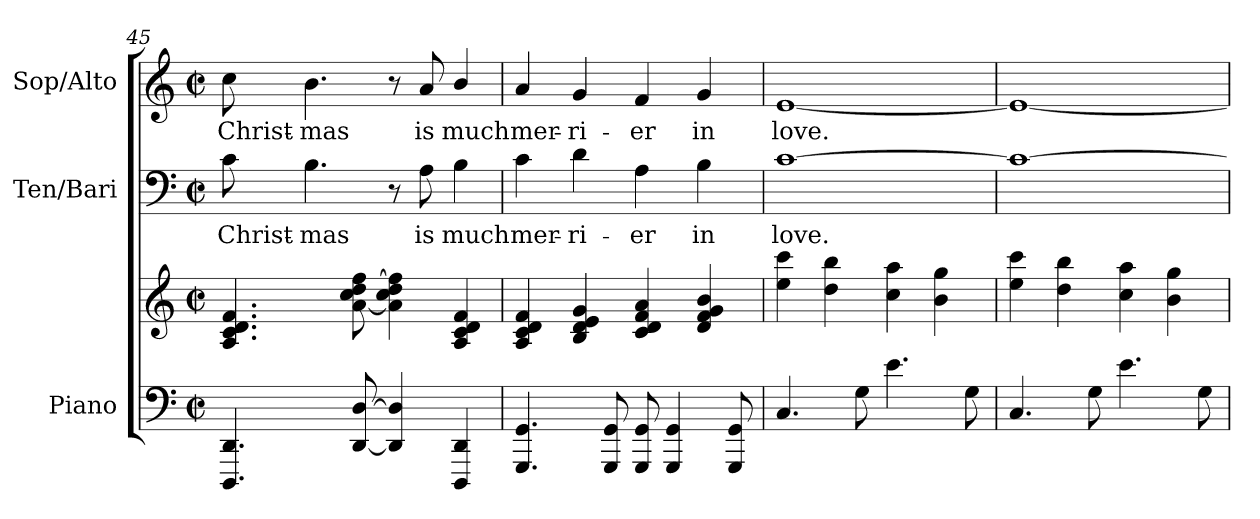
**kern	**kern	**kern	**text	**kern	**text
*part3	*part3	*part2	*part2	*part1	*part1
*staff4	*staff3	*staff2	*staff2	*staff1	*staff1
*I"Piano	*	*I"Ten/Bari	*	*I"Sop/Alto	*
*I'Pno	*	*I'TB	*	*I'SA	*
*clefF4	*clefG2	*clefF4	*	*clefG2	*
*k[]	*k[]	*k[]	*	*k[]	*
*C:	*C:	*C:	*	*C:	*
*M2/2	*M2/2	*M2/2	*	*M2/2	*
*met(c|)	*met(c|)	*met(c|)	*	*met(c|)	*
=45	=45	=45	=45	=45	=45
!	!	!	!LO:LY:b	!	!
!	!	!	!	!	!LO:LY:b
4.DD/ 4.DDD/	4.f/ 4.d/ 4.c/ 4.A/	8c\	Christ-	8cc\	Christ-
!	!	!	!LO:LY:b	!	!
!	!	!	!	!	!LO:LY:b
.	.	4.B\	-mas	4.b\	-mas
[>8D/ [<8DD/	[>8ff\ 8dd\ 8cc\ [<8a\	.	.	.	.
4D/] 4DD/]	4ff\] 4dd\ 4cc\ 4a\]	8r	.	8r	.
!	!	!	!LO:LY:b	!	!
!	!	!	!	!	!LO:LY:b
.	.	8A\	is	8a/	is
!	!	!	!LO:LY:b	!	!
!	!	!	!	!	!LO:LY:b
4DD/ 4DDD/	4f/ 4d/ 4c/ 4A/	4B\	much	4b/	much
!!LO:LB:g=z
=46	=46	=46	=46	=46	=46
!	!	!	!LO:LY:b	!	!
!	!	!	!	!	!LO:LY:b
4.GG/ 4.GGG/	4f/ 4d/ 4c/ 4A/	4c\	-mer-	4a/	-mer-
!	!	!	!LO:LY:b	!	!
!	!	!	!	!	!LO:LY:b
.	4g/ 4e/ 4d/ 4B/	4d\	-ri-	4g/	-ri-
8GG/ 8GGG/	.	.	.	.	.
!	!	!	!LO:LY:b	!	!
!	!	!	!	!	!LO:LY:b
8GG/ 8GGG/	4a/ 4f/ 4d/ 4c/	4A\	er	4f/	er
4GG/ 4GGG/	.	.	.	.	.
!	!	!	!LO:LY:b	!	!
!	!	!	!	!	!LO:LY:b
.	4b/ 4g/ 4f/ 4d/	4B\	in	4g/	in
8GG/ 8GGG/	.	.	.	.	.
=47	=47	=47	=47	=47	=47
!	!	!	!LO:LY:b	!	!
!	!	!	!	!	!LO:LY:b
4.C/	4ccc\ 4ee\	[>1c	love.	[<1e	love.
.	4bb\ 4dd\	.	.	.	.
8G\	.	.	.	.	.
4.e\	4aa\ 4cc\	.	.	.	.
.	4gg\ 4b\	.	.	.	.
8G\	.	.	.	.	.
=48	=48	=48	=48	=48	=48
4.C/	4ccc\ 4ee\	1c_>	.	1e_<	.
.	4bb\ 4dd\	.	.	.	.
8G\	.	.	.	.	.
4.e\	4aa\ 4cc\	.	.	.	.
.	4gg\ 4b\	.	.	.	.
8G\	.	.	.	.	.
=	=	=	=	=	=
*-	*-	*-	*-	*-	*-
